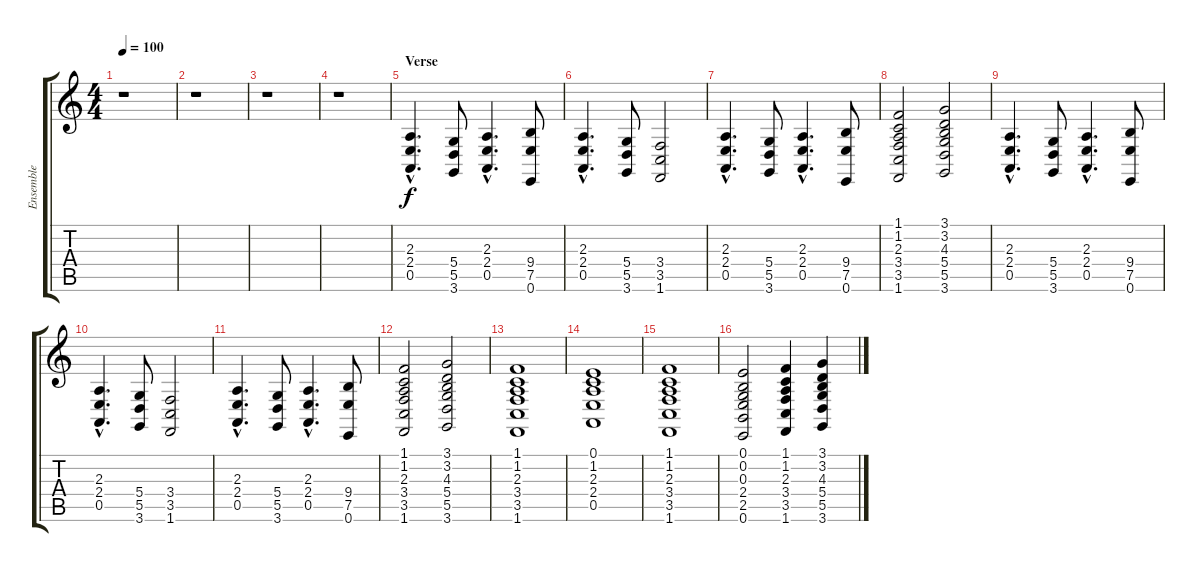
\track ("Ensemble" "Ensemble") {instrument stringensemble1}
\staff {score tabs}
\tuning (E4 B3 G3 D3 A2 E2) {hide}
\ts (4 4)
\tempo 100
\clef g2
\ks c
r.1{dy f} |
r.1 |
r.1 |
r.1 |
\section ("" "Verse")
(2.3{hac} 2.4{hac} 0.5{hac}).4{d} (5.4 5.5 3.6).8 (2.3{hac} 2.4{hac} 0.5{hac}).4{d} (9.4 7.5 0.6).8 |
(2.3{hac} 2.4{hac} 0.5{hac}).4{d} (5.4 5.5 3.6).8 (3.4 3.5 1.6).2 |
(2.3{hac} 2.4{hac} 0.5{hac}).4{d} (5.4 5.5 3.6).8 (2.3{hac} 2.4{hac} 0.5{hac}).4{d} (9.4 7.5 0.6).8 |
(1.1 1.2 2.3 3.4 3.5 1.6).2 (3.1 3.2 4.3 5.4 5.5 3.6).2 |
(2.3{hac} 2.4{hac} 0.5{hac}).4{d} (5.4 5.5 3.6).8 (2.3{hac} 2.4{hac} 0.5{hac}).4{d} (9.4 7.5 0.6).8 |
(2.3{hac} 2.4{hac} 0.5{hac}).4{d} (5.4 5.5 3.6).8 (3.4 3.5 1.6).2 |
(2.3{hac} 2.4{hac} 0.5{hac}).4{d} (5.4 5.5 3.6).8 (2.3{hac} 2.4{hac} 0.5{hac}).4{d} (9.4 7.5 0.6).8 |
(1.1 1.2 2.3 3.4 3.5 1.6).2 (3.1 3.2 4.3 5.4 5.5 3.6).2 |
\section ("" "")
(1.1 1.2 2.3 3.4 3.5 1.6).1 |
(0.1 1.2 2.3 2.4 0.5).1 |
(1.1 1.2 2.3 3.4 3.5 1.6).1 |
(0.1 0.2 0.3 2.4 2.5 0.6).2 (1.1 1.2 2.3 3.4 3.5 1.6).4 (3.1 3.2 4.3 5.4 5.5 3.6).4
